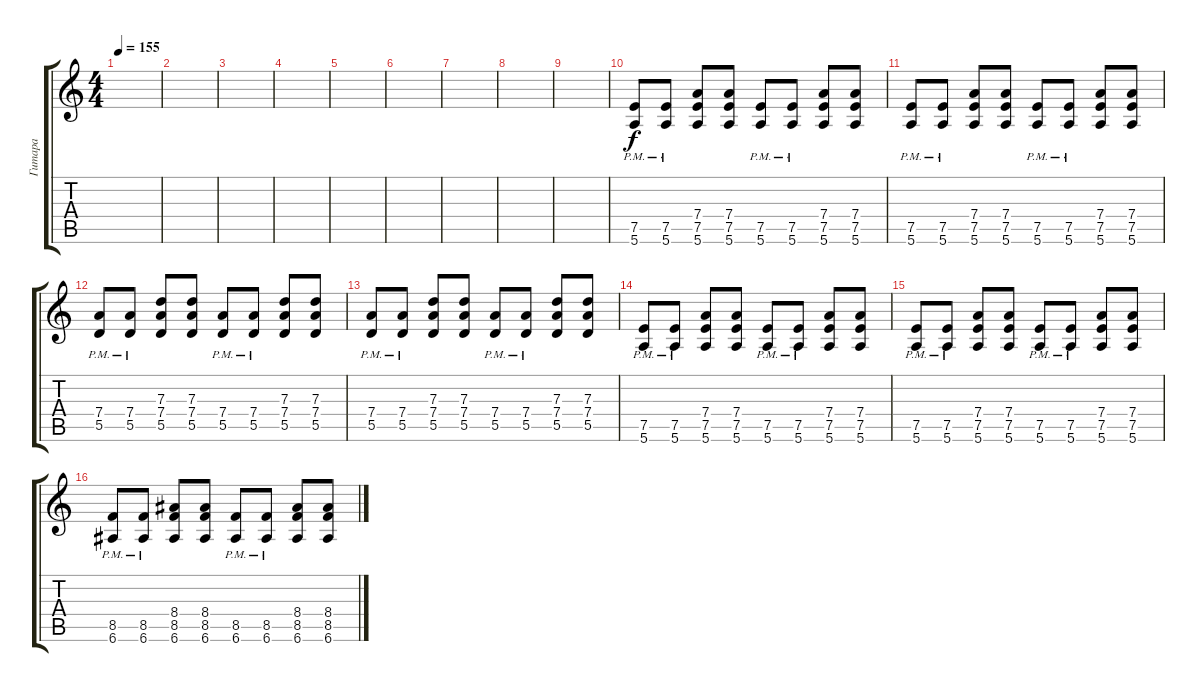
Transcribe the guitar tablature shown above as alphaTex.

\track ("Гитара" "Гитара") {instrument distortionguitar}
\staff {score tabs}
\tuning (E4 B3 G3 D3 A2 E2) {hide}
\ts (4 4)
\tempo 155
\clef g2
\ks c
|
|
|
|
|
|
|
|
|
(7.5{pm} 5.6{pm}).8 (7.5{pm} 5.6{pm}).8 (7.4 7.5 5.6).8 (7.4 7.5 5.6).8 (7.5{pm} 5.6{pm}).8 (7.5{pm} 5.6{pm}).8 (7.4 7.5 5.6).8 (7.4 7.5 5.6).8 |
(7.5{pm} 5.6{pm}).8 (7.5{pm} 5.6{pm}).8 (7.4 7.5 5.6).8 (7.4 7.5 5.6).8 (7.5{pm} 5.6{pm}).8 (7.5{pm} 5.6{pm}).8 (7.4 7.5 5.6).8 (7.4 7.5 5.6).8 |
(7.4{pm} 5.5{pm}).8 (7.4{pm} 5.5{pm}).8 (7.3 7.4 5.5).8 (7.3 7.4 5.5).8 (7.4{pm} 5.5{pm}).8 (7.4{pm} 5.5{pm}).8 (7.3 7.4 5.5).8 (7.3 7.4 5.5).8 |
(7.4{pm} 5.5{pm}).8 (7.4{pm} 5.5{pm}).8 (7.3 7.4 5.5).8 (7.3 7.4 5.5).8 (7.4{pm} 5.5{pm}).8 (7.4{pm} 5.5{pm}).8 (7.3 7.4 5.5).8 (7.3 7.4 5.5).8 |
(7.5{pm} 5.6{pm}).8 (7.5{pm} 5.6{pm}).8 (7.4 7.5 5.6).8 (7.4 7.5 5.6).8 (7.5{pm} 5.6{pm}).8 (7.5{pm} 5.6{pm}).8 (7.4 7.5 5.6).8 (7.4 7.5 5.6).8 |
(7.5{pm} 5.6{pm}).8 (7.5{pm} 5.6{pm}).8 (7.4 7.5 5.6).8 (7.4 7.5 5.6).8 (7.5{pm} 5.6{pm}).8 (7.5{pm} 5.6{pm}).8 (7.4 7.5 5.6).8 (7.4 7.5 5.6).8 |
(8.5{pm} 6.6{pm}).8 (8.5{pm} 6.6{pm}).8 (8.4 8.5 6.6).8 (8.4 8.5 6.6).8 (8.5{pm} 6.6{pm}).8 (8.5{pm} 6.6{pm}).8 (8.4 8.5 6.6).8 (8.4 8.5 6.6).8
